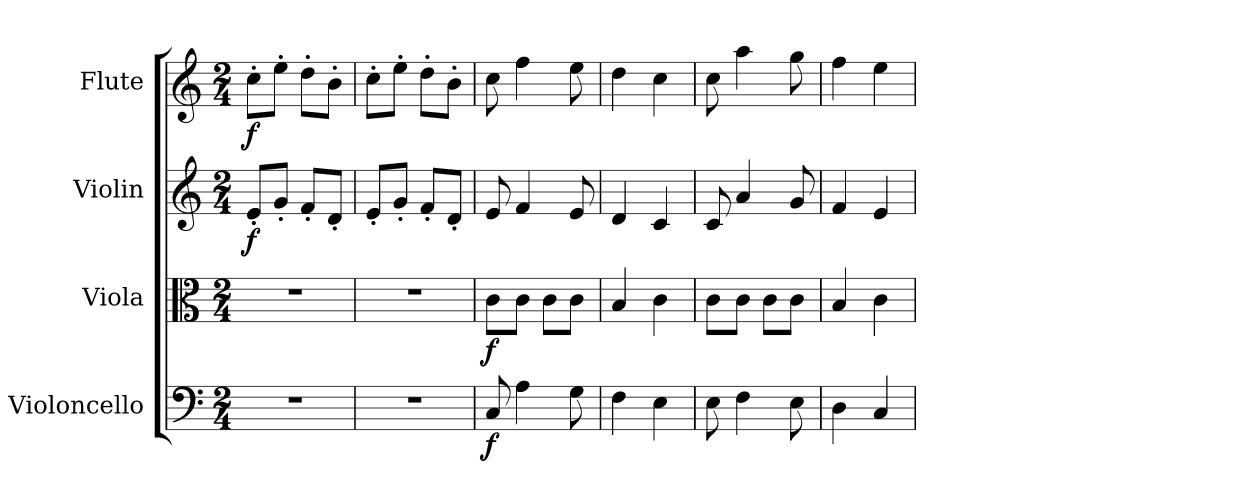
**kern	**dynam	**kern	**dynam	**kern	**dynam	**kern	**dynam
*part4	*part4	*part3	*part3	*part2	*part2	*part1	*part1
*staff4	*staff4	*staff3	*staff3	*staff2	*staff2	*staff1	*staff1
*I"Violoncello	*	*I"Viola	*	*I"Violin	*	*I"Flute	*
*I'Vc	*	*I'Vla	*	*I'Vln	*	*I'Fl	*
*clefF4	*	*clefC3	*	*clefG2	*	*clefG2	*
*k[]	*	*k[]	*	*k[]	*	*k[]	*
*C:	*	*C:	*	*C:	*	*C:	*
*M2/4	*	*M2/4	*	*M2/4	*	*M2/4	*
*MM186	*	*MM186	*	*MM186	*	*MM186	*
=	=	=	=	=	=	=	=
2r	.	2r	.	8e'/L	f	8cc'\L	f
.	.	.	.	8g'/J	.	8ee'\J	.
.	.	.	.	8f'/L	.	8dd'\L	.
.	.	.	.	8d'/J	.	8b'\J	.
=2	=2	=2	=2	=2	=2	=2	=2
2r	.	2r	.	8e'/L	.	8cc'\L	.
.	.	.	.	8g'/J	.	8ee'\J	.
.	.	.	.	8f'/L	.	8dd'\L	.
.	.	.	.	8d'/J	.	8b'\J	.
=3	=3	=3	=3	=3	=3	=3	=3
8C	f	8c\L	f	8e	.	8cc	.
4A	.	8c\J	.	4f	.	4ff	.
.	.	8c\L	.	.	.	.	.
8G	.	8c\J	.	8e	.	8ee	.
=4	=4	=4	=4	=4	=4	=4	=4
4F	.	4B	.	4d	.	4dd	.
4E	.	4c	.	4c	.	4cc	.
=5	=5	=5	=5	=5	=5	=5	=5
8E	.	8c\L	.	8c	.	8cc	.
4F	.	8c\J	.	4a	.	4aa	.
.	.	8c\L	.	.	.	.	.
8E	.	8c\J	.	8g	.	8gg	.
=6	=6	=6	=6	=6	=6	=6	=6
4D	.	4B	.	4f	.	4ff	.
4C	.	4c	.	4e	.	4ee	.
=	=	=	=	=	=	=	=
*-	*-	*-	*-	*-	*-	*-	*-
